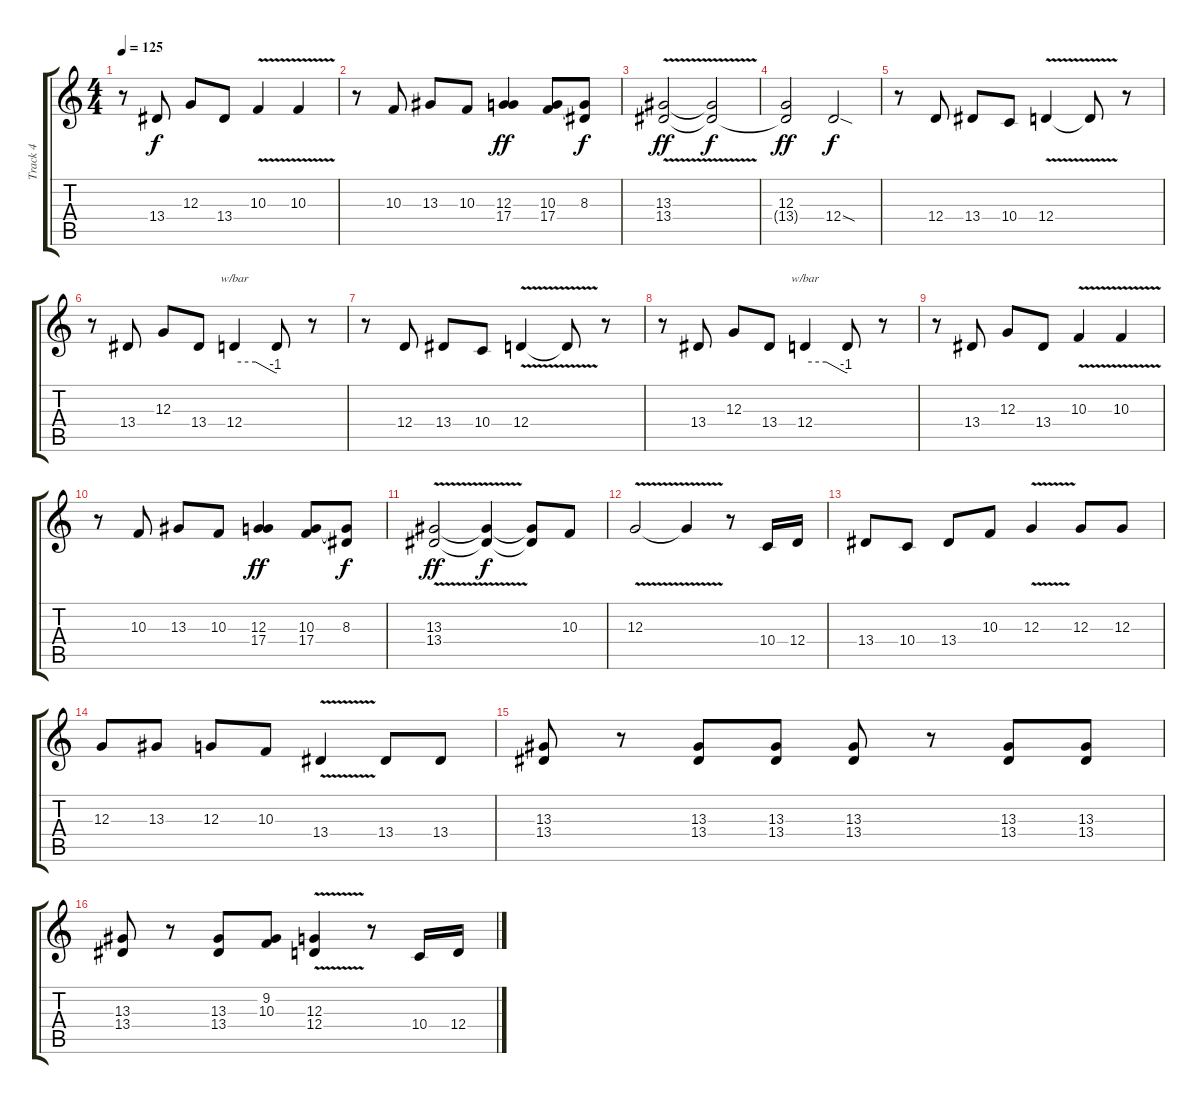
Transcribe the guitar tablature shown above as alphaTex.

\track ("Track 4" "Track 4") {instrument lead1square}
\staff {score tabs}
\tuning (E4 B3 G3 D3 A2 D2) {hide}
\ts (4 4)
\tempo 125
\clef g2
\ks c
r.8{dy f} 13.4.8 12.3.8 13.4.8 10.3{v}.4 10.3{v}.4 |
r.8 10.3.8 13.3.8 10.3.8 (12.3 17.4).4{dy ff} (10.3 17.4).8 (8.3 17.4{t}).8{dy f} |
(13.3 13.4{v}).2{dy ff} (13.3{t} 13.4{t}).2{dy f} |
(12.3 13.4{t}).2{dy ff} 12.4{sod}.2{dy f} |
r.8 12.4.8 13.4.8 10.4.8 12.4{v}.4 12.4{t}.8 r.8 |
r.8 13.4.8 12.3.8 13.4.8 12.4.4{tbe (custom default 0 0 30 0 58 -4 60 -4)} 12.4{t}.8 r.8 |
r.8 12.4.8 13.4.8 10.4.8 12.4{v}.4 12.4{t}.8 r.8 |
r.8 13.4.8 12.3.8 13.4.8 12.4.4{tbe (custom default 0 0 30 0 58 -4 60 -4)} 12.4{t}.8 r.8 |
r.8 13.4.8 12.3.8 13.4.8 10.3{v}.4 10.3{v}.4 |
r.8 10.3.8 13.3.8 10.3.8 (12.3 17.4).4{dy ff} (10.3 17.4).8 (8.3 17.4{t}).8{dy f} |
(13.3 13.4{v}).2{dy ff} (13.3{t} 13.4{t}).4{dy f} (13.3{t} 13.4{t}).8 10.3.8 |
12.3{v}.2 12.3{t}.4 r.8 10.4.16 12.4.16 |
13.4.8 10.4.8 13.4.8 10.3.8 12.3{v}.4 12.3.8 12.3.8 |
12.3.8 13.3.8 12.3.8 10.3.8 13.4{v}.4 13.4.8 13.4.8 |
(13.3 13.4).8 r.8 (13.3 13.4).8 (13.3 13.4).8 (13.3 13.4).8 r.8 (13.3 13.4).8 (13.3 13.4).8 |
(13.3 13.4).8 r.8 (13.3 13.4).8 (9.2 10.3).8 (12.3 12.4{v}).4 r.8 10.4.16 12.4.16
